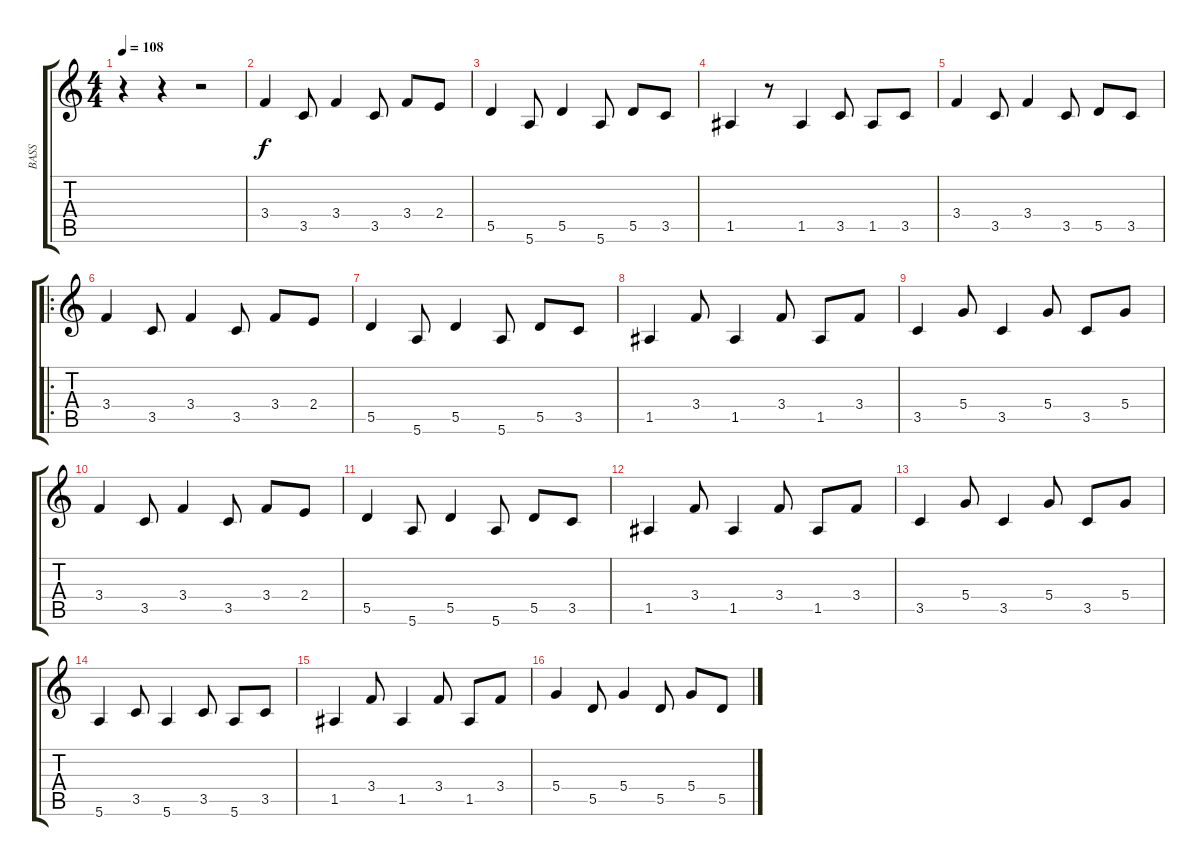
\track ("BASS" "BASS") {instrument electricbassfinger}
\staff {score tabs}
\tuning (E4 B3 G3 D3 A2 E2) {hide}
\ts (4 4)
\tempo 108
\clef g2
\ks c
r.4{dy f instrument electricbassfinger} r.4 r.2 |
3.4.4 3.5.8 3.4.4 3.5.8 3.4.8 2.4.8 |
5.5.4 5.6.8 5.5.4 5.6.8 5.5.8 3.5.8 |
1.5.4 r.8 1.5.4 3.5.8 1.5.8 3.5.8 |
3.4.4 3.5.8 3.4.4 3.5.8 5.5.8 3.5.8 |
\ro
3.4.4 3.5.8 3.4.4 3.5.8 3.4.8 2.4.8 |
5.5.4 5.6.8 5.5.4 5.6.8 5.5.8 3.5.8 |
1.5.4 3.4.8 1.5.4 3.4.8 1.5.8 3.4.8 |
3.5.4 5.4.8 3.5.4 5.4.8 3.5.8 5.4.8 |
3.4.4 3.5.8 3.4.4 3.5.8 3.4.8 2.4.8 |
5.5.4 5.6.8 5.5.4 5.6.8 5.5.8 3.5.8 |
1.5.4 3.4.8 1.5.4 3.4.8 1.5.8 3.4.8 |
3.5.4 5.4.8 3.5.4 5.4.8 3.5.8 5.4.8 |
5.6.4 3.5.8 5.6.4 3.5.8 5.6.8 3.5.8 |
1.5.4 3.4.8 1.5.4 3.4.8 1.5.8 3.4.8 |
5.4.4 5.5.8 5.4.4 5.5.8 5.4.8 5.5.8
